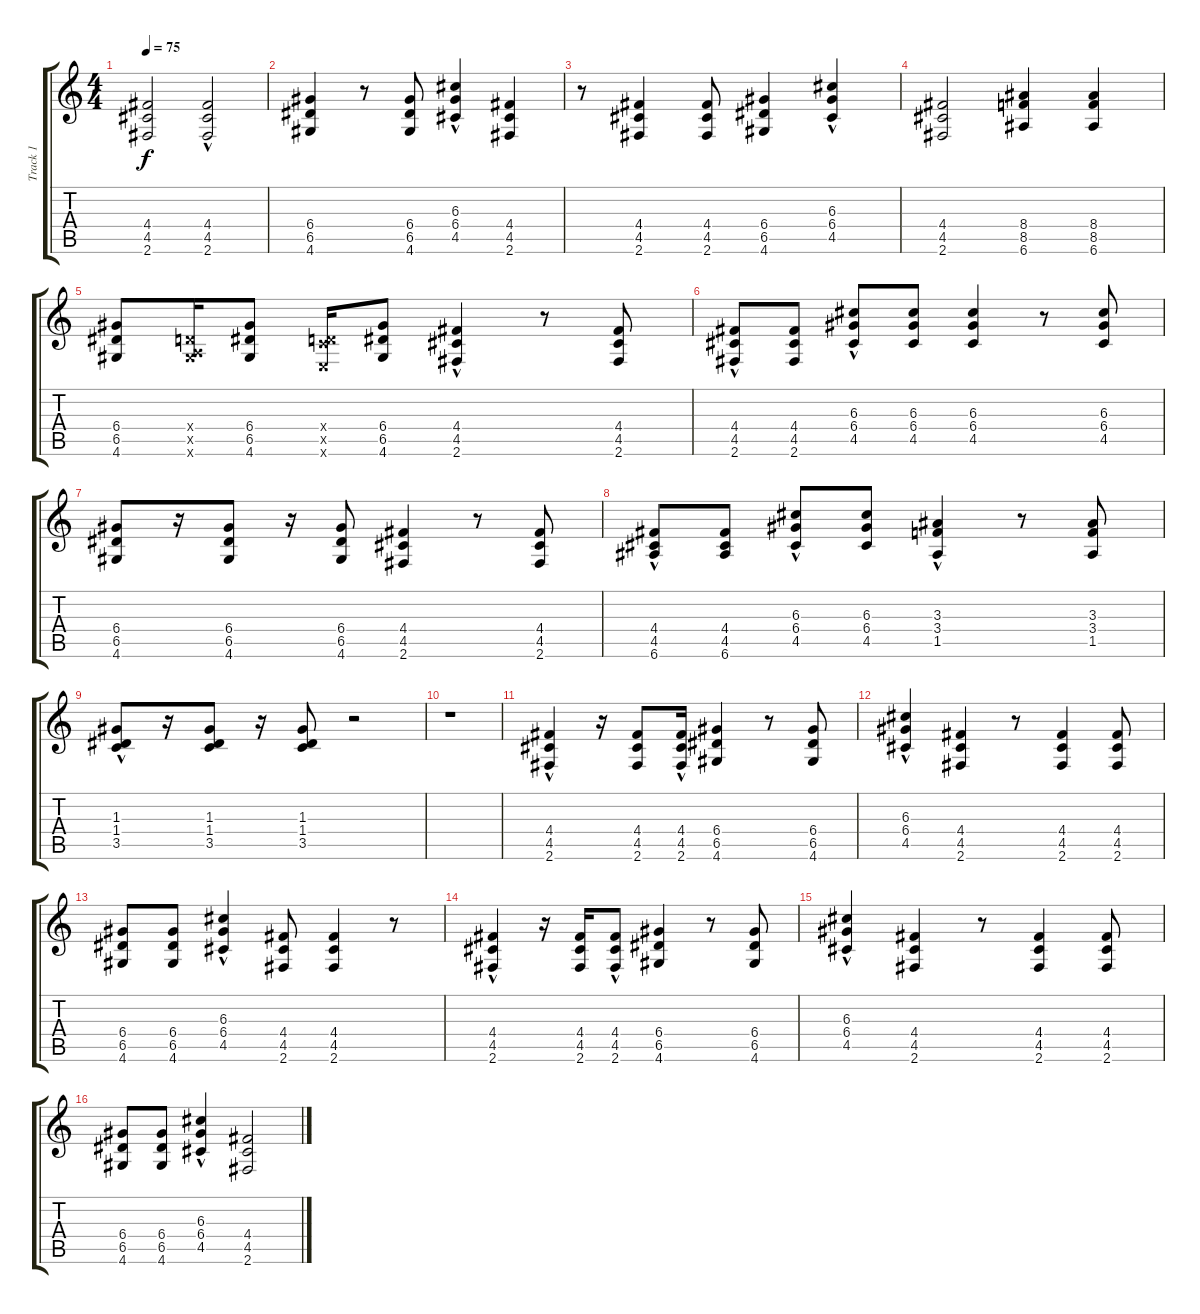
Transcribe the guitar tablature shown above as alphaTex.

\track ("Track 1" "Track 1") {instrument distortionguitar}
\staff {score tabs}
\tuning (E4 B3 G3 D3 A2 E2) {hide}
\ts (4 4)
\tempo 75
\clef g2
\ks c
(4.4 4.5 2.6).2{dy f} (4.4{hac} 4.5 2.6).2 |
(6.4 6.5 4.6).4 r.8 (6.4 6.5 4.6).8 (6.3{hac} 6.4{hac} 4.5).4 (4.4 4.5 2.6).4 |
r.8 (4.4 4.5 2.6).4 (4.4 4.5 2.6).8 (6.4 6.5 4.6).4 (6.3{hac} 6.4 4.5).4 |
(4.4 4.5 2.6).2 (8.4 8.5 6.6).4 (8.4 8.5 6.6).4 |
(6.4 6.5 4.6).8 (0.4{x} 0.5{x} 4.6{x}).16 (6.4 6.5 4.6).8 (0.4{x} 3.5{x} 0.6{x}).16 (6.4 6.5 4.6).8 (4.4 4.5 2.6{hac}).4 r.8 (4.4 4.5 2.6).8 |
(4.4 4.5{hac} 2.6{hac}).8 (4.4 4.5 2.6).8 (6.3 6.4 4.5{hac}).8 (6.3 6.4 4.5).8 (6.3 6.4 4.5).4 r.8 (6.3 6.4 4.5).8 |
(6.4 6.5 4.6).8 r.16 (6.4 6.5 4.6).8 r.16 (6.4 6.5 4.6).8 (4.4 4.5 2.6).4 r.8 (4.4 4.5 2.6).8 |
(4.4 4.5 6.6{hac}).8 (4.4 4.5 6.6).8 (6.3 6.4 4.5{hac}).8 (6.3 6.4 4.5).8 (3.3 3.4 1.5{hac}).4 r.8 (3.3 3.4 1.5).8 |
(1.3 1.4 3.5{hac}).8 r.16 (1.3 1.4 3.5).8 r.16 (1.3 1.4 3.5).8 r.2 |
r.1 |
(4.4{hac} 4.5 2.6).4 r.16 (4.4 4.5 2.6).8 (4.4 4.5 2.6{hac}).16 (6.4 6.5 4.6).4 r.8 (6.4 6.5 4.6).8 |
(6.3 6.4{hac} 4.5).4 (4.4 4.5 2.6).4 r.8 (4.4 4.5 2.6).4 (4.4 4.5 2.6).8 |
(6.4 6.5 4.6).8 (6.4 6.5 4.6).8 (6.3{hac} 6.4 4.5).4 (4.4 4.5 2.6).8 (4.4 4.5 2.6).4 r.8 |
(4.4{hac} 4.5 2.6).4 r.16 (4.4 4.5 2.6).16 (4.4 4.5 2.6{hac}).8 (6.4 6.5 4.6).4 r.8 (6.4 6.5 4.6).8 |
(6.3{hac} 6.4{hac} 4.5).4 (4.4 4.5 2.6).4 r.8 (4.4 4.5 2.6).4 (4.4 4.5 2.6).8 |
(6.4 6.5 4.6).8 (6.4 6.5 4.6).8 (6.3{hac} 6.4 4.5).4 (4.4 4.5 2.6).2
